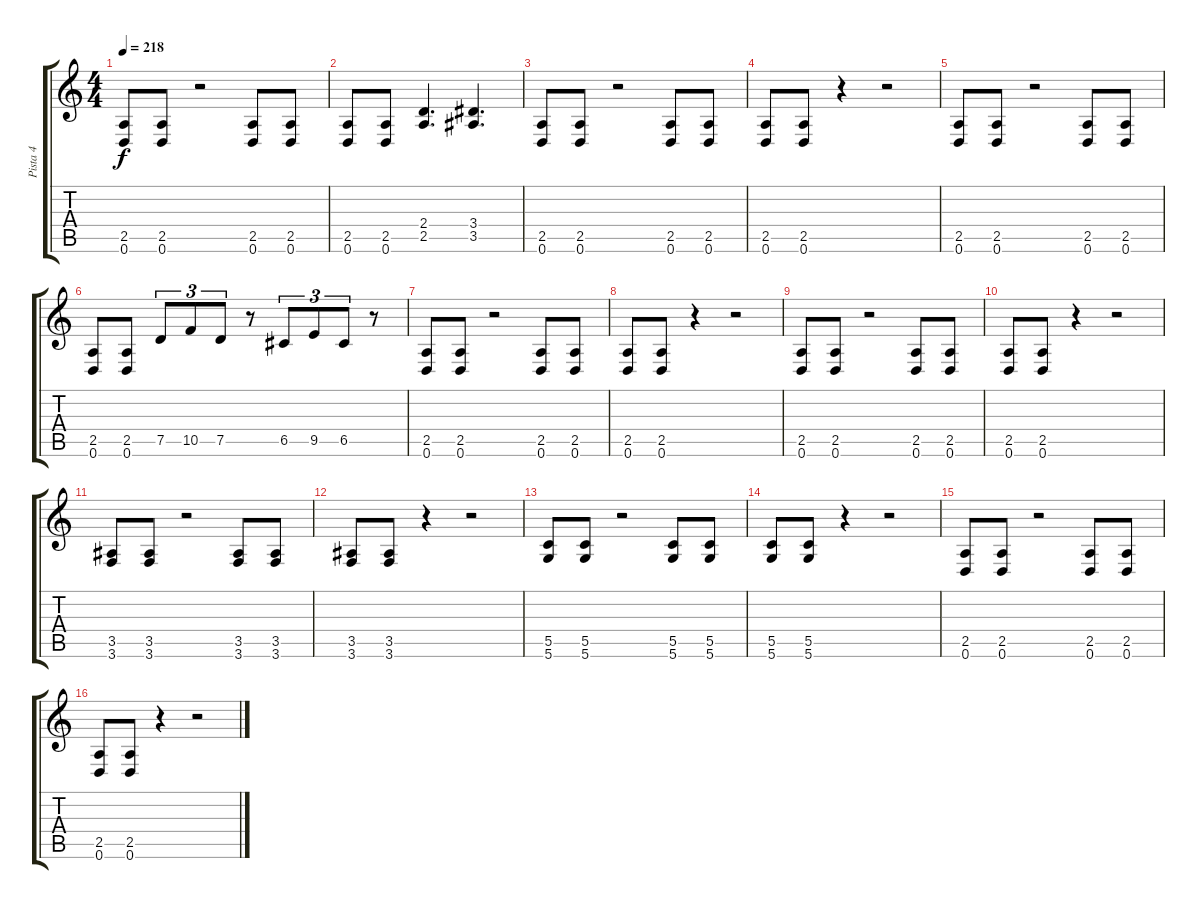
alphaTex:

\track ("Pista 4" "Pista 4") {solo instrument distortionguitar}
\staff {score tabs}
\tuning (D4 A3 F3 C3 G2 D2) {hide}
\ts (4 4)
\tempo 218
\clef g2
\ks c
(2.5 0.6).8{dy f} (2.5 0.6).8 r.2 (2.5 0.6).8 (2.5 0.6).8 |
(2.5 0.6).8 (2.5 0.6).8 (2.4 2.5).4{d} (3.4 3.5).4{d} |
(2.5 0.6).8 (2.5 0.6).8 r.2 (2.5 0.6).8 (2.5 0.6).8 |
(2.5 0.6).8 (2.5 0.6).8 r.4 r.2 |
(2.5 0.6).8 (2.5 0.6).8 r.2 (2.5 0.6).8 (2.5 0.6).8 |
(2.5 0.6).8 (2.5 0.6).8 7.5.8{tu (3 2)} 10.5.8{tu (3 2)} 7.5.8{tu (3 2)} r.8 6.5.8{tu (3 2)} 9.5.8{tu (3 2)} 6.5.8{tu (3 2)} r.8 |
(2.5 0.6).8 (2.5 0.6).8 r.2 (2.5 0.6).8 (2.5 0.6).8 |
(2.5 0.6).8 (2.5 0.6).8 r.4 r.2 |
(2.5 0.6).8 (2.5 0.6).8 r.2 (2.5 0.6).8 (2.5 0.6).8 |
(2.5 0.6).8 (2.5 0.6).8 r.4 r.2 |
(3.5 3.6).8 (3.5 3.6).8 r.2 (3.5 3.6).8 (3.5 3.6).8 |
(3.5 3.6).8 (3.5 3.6).8 r.4 r.2 |
(5.5 5.6).8 (5.5 5.6).8 r.2 (5.5 5.6).8 (5.5 5.6).8 |
(5.5 5.6).8 (5.5 5.6).8 r.4 r.2 |
(2.5 0.6).8 (2.5 0.6).8 r.2 (2.5 0.6).8 (2.5 0.6).8 |
(2.5 0.6).8 (2.5 0.6).8 r.4 r.2
